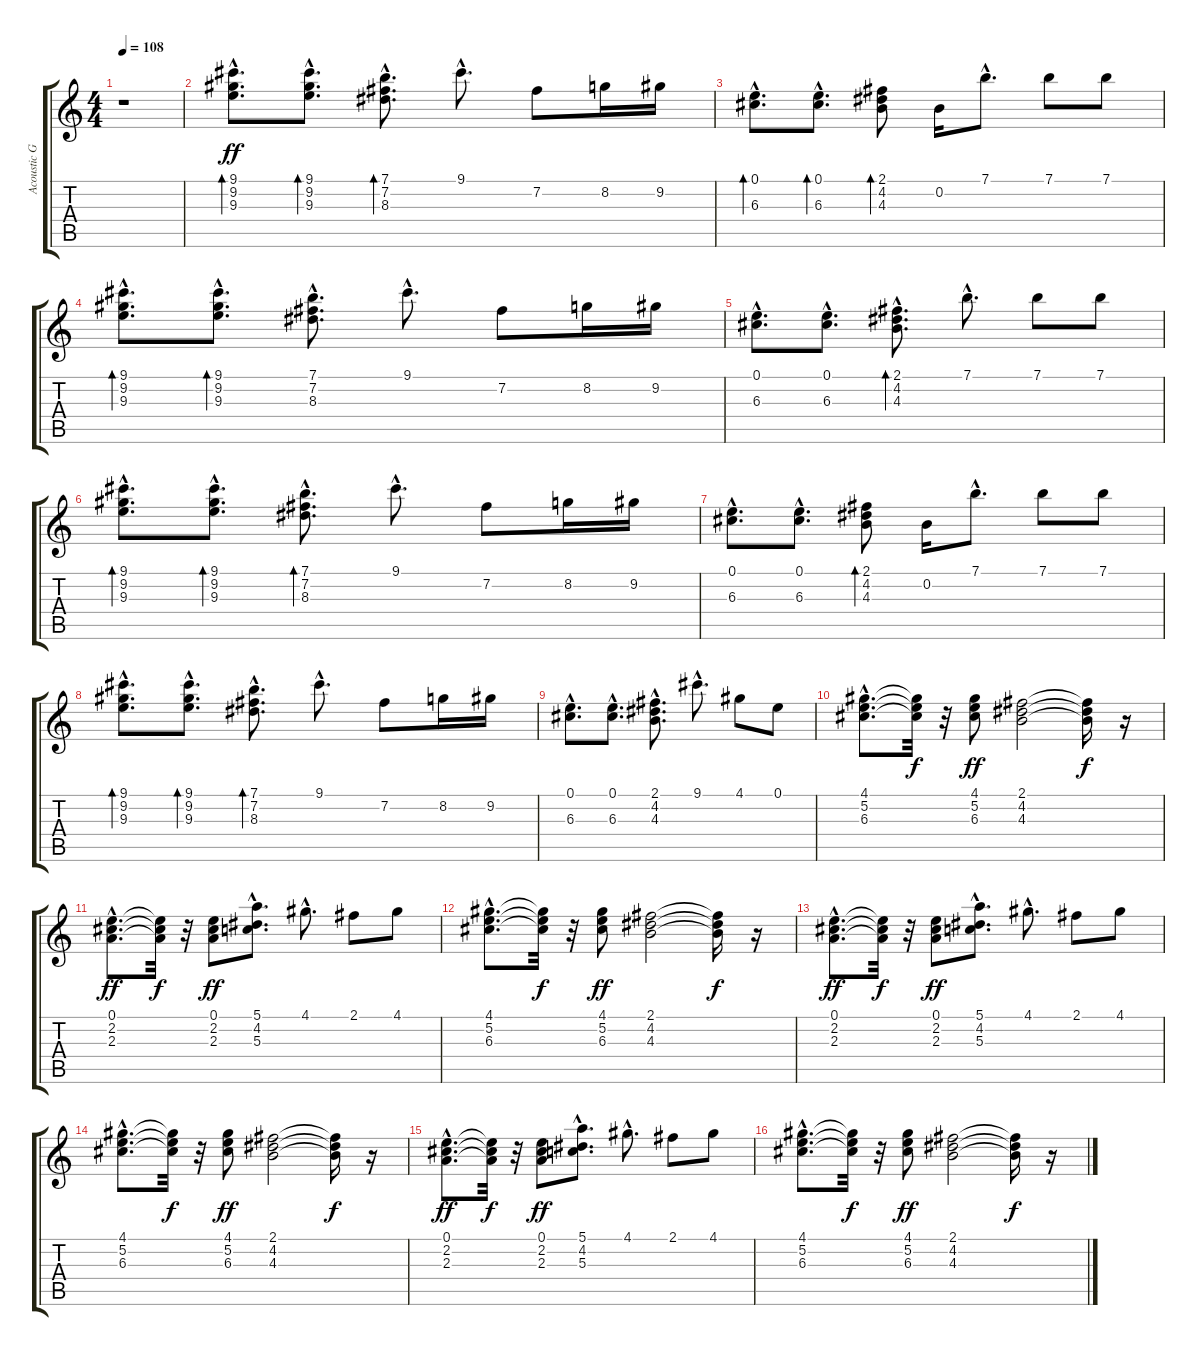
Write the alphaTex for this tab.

\track ("Acoustic Guitar" "Acoustic G") {instrument acousticguitarnylon}
\staff {score tabs}
\tuning (E4 B3 G3 D3 A2 E2) {hide}
\ts (4 4)
\tempo 108
\clef g2
\ks c
r.1{dy ff instrument acousticguitarnylon} |
(9.1{hac} 9.2{hac} 9.3{hac}).8{d bd 240} (9.1{hac} 9.2{hac} 9.3{hac}).8{d bd 240} (7.1{hac} 7.2{hac} 8.3{hac}).8{d bd 240} 9.1{hac}.8{d} 7.2.8 8.2.16 9.2.16 |
(0.1{hac} 6.3{hac}).8{d bd 240} (0.1{hac} 6.3{hac}).8{d bd 240} (2.1 4.2 4.3).8{bd 240} 0.2.16 7.1{hac}.8{d} 7.1.8 7.1.8 |
(9.1{hac} 9.2{hac} 9.3{hac}).8{d bd 240} (9.1{hac} 9.2{hac} 9.3{hac}).8{d bd 240} (7.1{hac} 7.2{hac} 8.3{hac}).8{d} 9.1{hac}.8{d} 7.2.8 8.2.16 9.2.16 |
(0.1{hac} 6.3{hac}).8{d} (0.1{hac} 6.3{hac}).8{d} (2.1{hac} 4.2{hac} 4.3{hac}).8{d bd 240} 7.1{hac}.8{d} 7.1.8 7.1.8 |
(9.1{hac} 9.2{hac} 9.3{hac}).8{d bd 240} (9.1{hac} 9.2{hac} 9.3{hac}).8{d bd 240} (7.1{hac} 7.2{hac} 8.3{hac}).8{d bd 240} 9.1{hac}.8{d} 7.2.8 8.2.16 9.2.16 |
(0.1{hac} 6.3{hac}).8{d} (0.1{hac} 6.3{hac}).8{d} (2.1 4.2 4.3).8{bd 240} 0.2.16 7.1{hac}.8{d} 7.1.8 7.1.8 |
(9.1{hac} 9.2{hac} 9.3{hac}).8{d bd 240} (9.1{hac} 9.2{hac} 9.3{hac}).8{d bd 240} (7.1{hac} 7.2{hac} 8.3{hac}).8{d bd 240} 9.1{hac}.8{d} 7.2.8 8.2.16 9.2.16 |
(0.1{hac} 6.3{hac}).8{d} (0.1{hac} 6.3{hac}).8{d} (2.1{hac} 4.2{hac} 4.3{hac}).8{d} 9.1{hac}.8{d} 4.1.8 0.1.8 |
(4.1{hac} 5.2{hac} 6.3{hac}).8{d} (4.1{t} 5.2{t} 6.3{t}).32{dy f} r.32 (4.1 5.2 6.3).8{dy ff} (2.1 4.2 4.3).2 (2.1{t} 4.2{t} 4.3{t}).16{dy f} r.16 |
(0.1{hac} 2.2{hac} 2.3{hac}).8{d dy ff} (0.1{t} 2.2{t} 2.3{t}).32{dy f} r.32 (0.1 2.2 2.3).8{dy ff} (5.1{hac} 4.2{hac} 5.3{hac}).8{d} 4.1{hac}.8{d} 2.1.8 4.1.8 |
(4.1{hac} 5.2{hac} 6.3{hac}).8{d} (4.1{t} 5.2{t} 6.3{t}).32{dy f} r.32 (4.1 5.2 6.3).8{dy ff} (2.1 4.2 4.3).2 (2.1{t} 4.2{t} 4.3{t}).16{dy f} r.16 |
(0.1{hac} 2.2{hac} 2.3{hac}).8{d dy ff} (0.1{t} 2.2{t} 2.3{t}).32{dy f} r.32 (0.1 2.2 2.3).8{dy ff} (5.1{hac} 4.2{hac} 5.3{hac}).8{d} 4.1{hac}.8{d} 2.1.8 4.1.8 |
(4.1{hac} 5.2{hac} 6.3{hac}).8{d} (4.1{t} 5.2{t} 6.3{t}).32{dy f} r.32 (4.1 5.2 6.3).8{dy ff} (2.1 4.2 4.3).2 (2.1{t} 4.2{t} 4.3{t}).16{dy f} r.16 |
(0.1{hac} 2.2{hac} 2.3{hac}).8{d dy ff} (0.1{t} 2.2{t} 2.3{t}).32{dy f} r.32 (0.1 2.2 2.3).8{dy ff} (5.1{hac} 4.2{hac} 5.3{hac}).8{d} 4.1{hac}.8{d} 2.1.8 4.1.8 |
(4.1{hac} 5.2{hac} 6.3{hac}).8{d} (4.1{t} 5.2{t} 6.3{t}).32{dy f} r.32 (4.1 5.2 6.3).8{dy ff} (2.1 4.2 4.3).2 (2.1{t} 4.2{t} 4.3{t}).16{dy f} r.16
